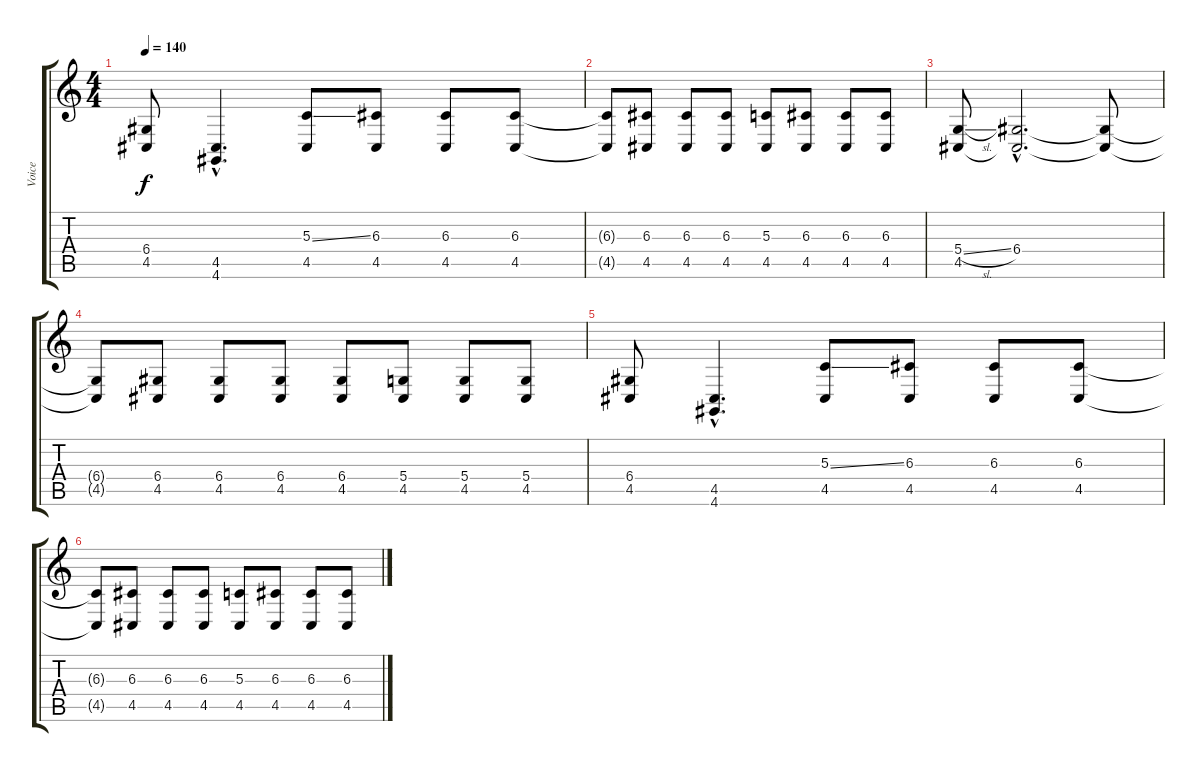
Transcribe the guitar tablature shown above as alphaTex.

\track ("Voice" "Voice") {instrument tenorsax}
\staff {score tabs}
\tuning (E4 B3 G3 D3 A2 E2) {hide}
\ts (4 4)
\tempo 140
\clef g2
\ks c
(6.4 4.5).8{dy f} (4.5{hac} 4.6{hac}).4{d} (5.3{ss} 4.5).8 (6.3 4.5).8 (6.3 4.5).8 (6.3 4.5).8 |
(6.3{t} 4.5{t}).8 (6.3 4.5).8 (6.3 4.5).8 (6.3 4.5).8 (5.3 4.5).8 (6.3 4.5).8 (6.3 4.5).8 (6.3 4.5).8 |
(5.4{sl} 4.5).8 (6.4{hac} 4.5{hac t}).2{d} (6.4{t} 4.5{t}).8 |
(6.4{t} 4.5{t}).8 (6.4 4.5).8 (6.4 4.5).8 (6.4 4.5).8 (6.4 4.5).8 (5.4 4.5).8 (5.4 4.5).8 (5.4 4.5).8 |
(6.4 4.5).8 (4.5{hac} 4.6{hac}).4{d} (5.3{ss} 4.5).8 (6.3 4.5).8 (6.3 4.5).8 (6.3 4.5).8 |
(6.3{t} 4.5{t}).8 (6.3 4.5).8 (6.3 4.5).8 (6.3 4.5).8 (5.3 4.5).8 (6.3 4.5).8 (6.3 4.5).8 (6.3 4.5).8
